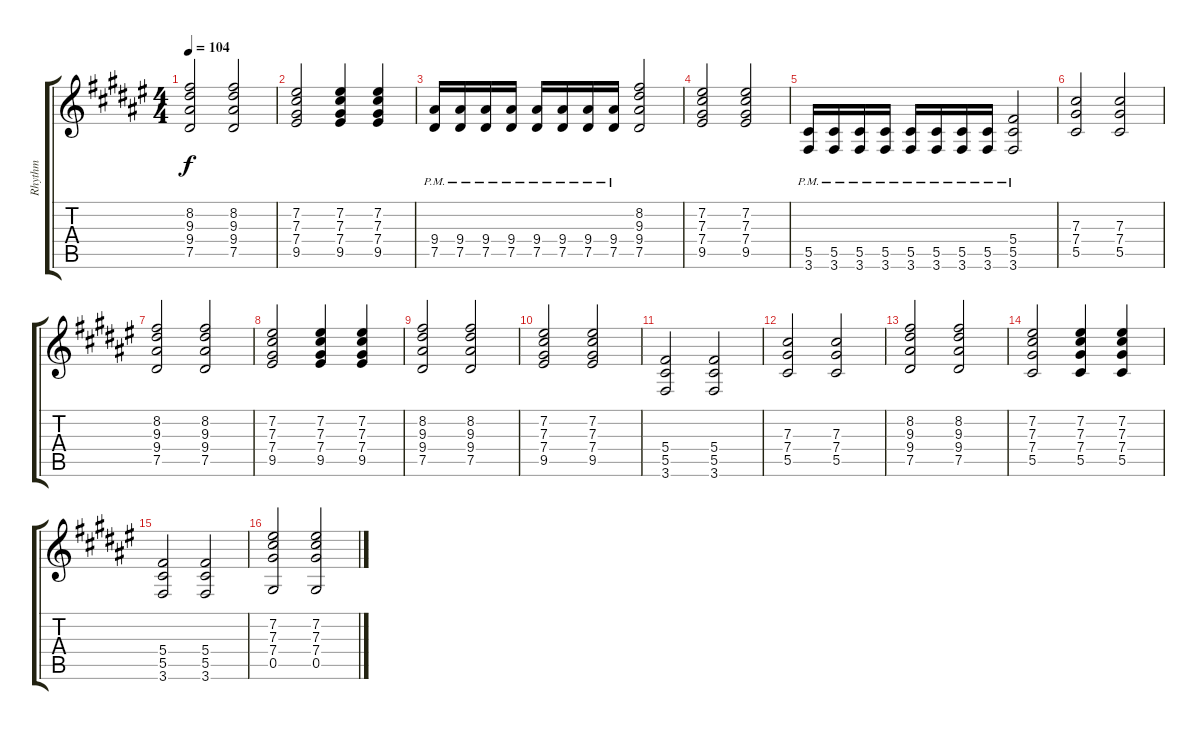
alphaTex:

\track ("Rhythm" "Rhythm") {instrument overdrivenguitar}
\staff {score tabs}
\tuning (Eb4 Bb3 Gb3 Db3 Ab2 Eb2) {hide}
\ts (4 4)
\tempo 104
\clef g2
\ks f#
(8.2 9.3 9.4 7.5).2{dy f} (8.2 9.3 9.4 7.5).2 |
(7.2 7.3 7.4 9.5).2 (7.2 7.3 7.4 9.5).4 (7.2 7.3 7.4 9.5).4 |
(9.4 7.5{pm}).16 (9.4 7.5{pm}).16 (9.4 7.5{pm}).16 (9.4 7.5{pm}).16 (9.4 7.5{pm}).16 (9.4 7.5{pm}).16 (9.4 7.5{pm}).16 (9.4 7.5{pm}).16 (8.2 9.3 9.4 7.5).2 |
(7.2 7.3 7.4 9.5).2 (7.2 7.3 7.4 9.5).2 |
(5.5 3.6{pm}).16 (5.5 3.6{pm}).16 (5.5 3.6{pm}).16 (5.5 3.6{pm}).16 (5.5 3.6{pm}).16 (5.5 3.6{pm}).16 (5.5 3.6{pm}).16 (5.5 3.6{pm}).16 (5.4 5.5 3.6{pm}).2 |
(7.3 7.4 5.5).2 (7.3 7.4 5.5).2 |
(8.2 9.3 9.4 7.5).2 (8.2 9.3 9.4 7.5).2 |
(7.2 7.3 7.4 9.5).2 (7.2 7.3 7.4 9.5).4 (7.2 7.3 7.4 9.5).4 |
(8.2 9.3 9.4 7.5).2 (8.2 9.3 9.4 7.5).2 |
(7.2 7.3 7.4 9.5).2 (7.2 7.3 7.4 9.5).2 |
(5.4 5.5 3.6).2 (5.4 5.5 3.6).2 |
(7.3 7.4 5.5).2 (7.3 7.4 5.5).2 |
(8.2 9.3 9.4 7.5).2 (8.2 9.3 9.4 7.5).2 |
(7.2 7.3 7.4 5.5).2 (7.2 7.3 7.4 5.5).4 (7.2 7.3 7.4 5.5).4 |
(5.4 5.5 3.6).2 (5.4 5.5 3.6).2 |
(7.2 7.3 7.4 0.5).2 (7.2 7.3 7.4 0.5).2
